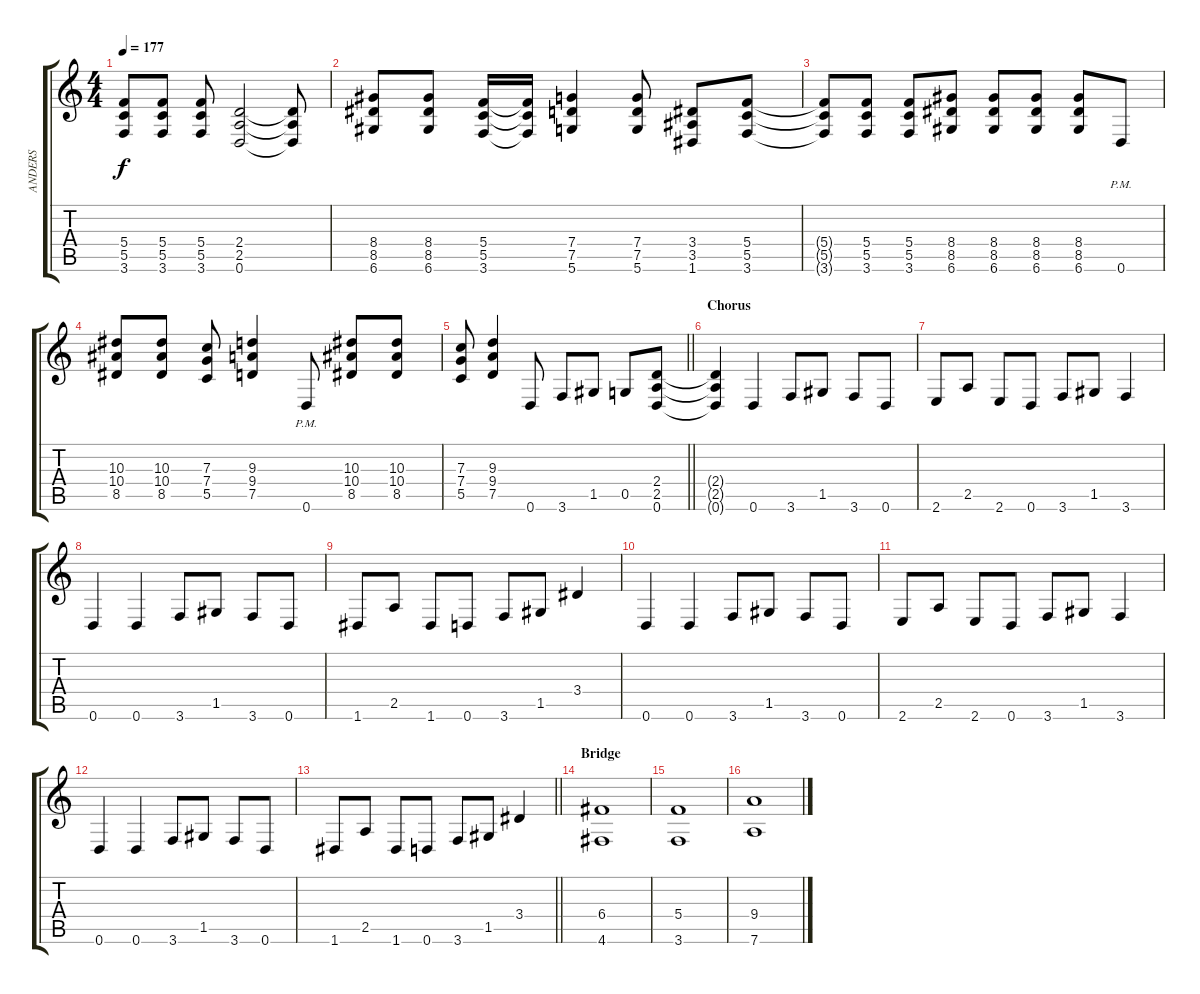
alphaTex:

\track ("ANDERS" "ANDERS") {instrument distortionguitar}
\staff {score tabs}
\tuning (D4 A3 F3 C3 G2 D2) {hide}
\ts (4 4)
\tempo 177
\clef g2
\ks c
(5.4{t} 5.5{t} 3.6{t}).8{dy f} (5.4 5.5 3.6).8 (5.4 5.5 3.6).8 (2.4 2.5 0.6).2 (2.4{t} 2.5{t} 0.6{t}).8 |
(8.4 8.5 6.6).8 (8.4 8.5 6.6).8 (5.4 5.5 3.6).16 (5.4{t} 5.5{t} 3.6{t}).16 (7.4 7.5 5.6).4 (7.4 7.5 5.6).8 (3.4 3.5 1.6).8 (5.4 5.5 3.6).8 |
(5.4{t} 5.5{t} 3.6{t}).8 (5.4 5.5 3.6).8 (5.4 5.5 3.6).8 (8.4 8.5 6.6).8 (8.4 8.5 6.6).8 (8.4 8.5 6.6).8 (8.4 8.5 6.6).8 0.6{pm}.8 |
(10.3 10.4 8.5).8 (10.3 10.4 8.5).8 (7.3 7.4 5.5).8 (9.3 9.4 7.5).4 0.6{pm}.8 (10.3 10.4 8.5).8 (10.3 10.4 8.5).8 |
\barLineRight lightlight
(7.3 7.4 5.5).8 (9.3 9.4 7.5).4 0.6.8 3.6.8 1.5.8 0.5.8 (2.4 2.5 0.6).8 |
\section ("" "Chorus")
(2.4{t} 2.5{t} 0.6{t}).4 0.6.4 3.6.8 1.5.8 3.6.8 0.6.8 |
2.6.8 2.5.8 2.6.8 0.6.8 3.6.8 1.5.8 3.6.4 |
0.6.4 0.6.4 3.6.8 1.5.8 3.6.8 0.6.8 |
1.6.8 2.5.8 1.6.8 0.6.8 3.6.8 1.5.8 3.4.4 |
0.6.4 0.6.4 3.6.8 1.5.8 3.6.8 0.6.8 |
2.6.8 2.5.8 2.6.8 0.6.8 3.6.8 1.5.8 3.6.4 |
0.6.4 0.6.4 3.6.8 1.5.8 3.6.8 0.6.8 |
\barLineRight lightlight
1.6.8 2.5.8 1.6.8 0.6.8 3.6.8 1.5.8 3.4.4 |
\section ("" "Bridge")
(6.4 4.6).1 |
(5.4 3.6).1 |
(9.4 7.6).1
